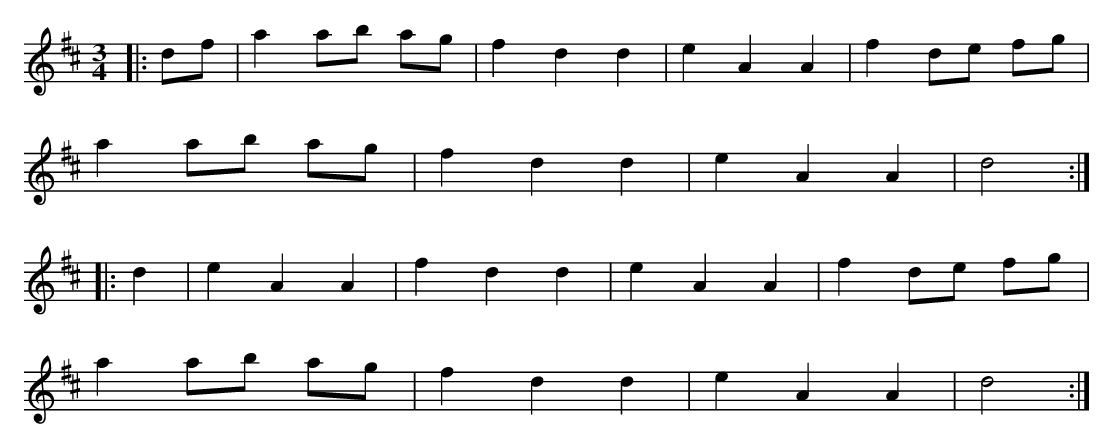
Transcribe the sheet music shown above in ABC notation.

X:1
M:3/4
K:D
|:df|a2 ab ag|f2 d2 d2|e2 A2 A2|f2 de fg|
a2 ab ag|f2 d2 d2|e2 A2 A2|d4:|
|:d2| e2 A2 A2|f2 d2 d2|e2 A2 A2|f2 de fg|
a2 ab ag|f2 d2 d2|e2 A2 A2|d4:|
